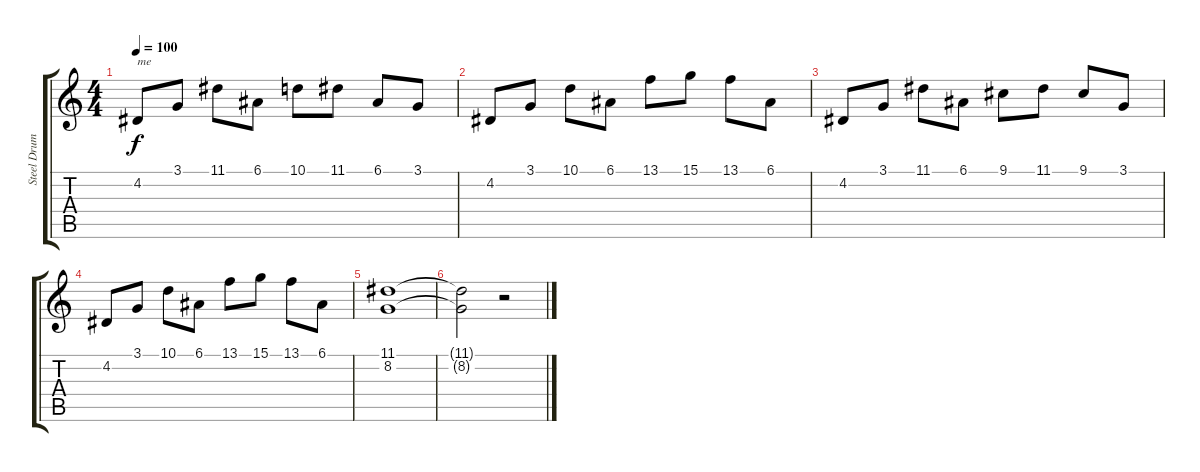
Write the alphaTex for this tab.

\track ("Steel Drums" "Steel Drum") {instrument steeldrums}
\staff {score tabs}
\tuning (E4 B3 G3 D3 A2 E2) {hide}
\ts (4 4)
\tempo 100
\clef g2
\ks c
4.2.8{txt "me" dy f} 3.1.8 11.1.8 6.1.8 10.1.8 11.1.8 6.1.8 3.1.8 |
4.2.8 3.1.8 10.1.8 6.1.8 13.1.8 15.1.8 13.1.8 6.1.8 |
4.2.8 3.1.8 11.1.8 6.1.8 9.1.8 11.1.8 9.1.8 3.1.8 |
4.2.8 3.1.8 10.1.8 6.1.8 13.1.8 15.1.8 13.1.8 6.1.8 |
(11.1 8.2).1 |
(11.1{t} 8.2{t}).2 r.2
